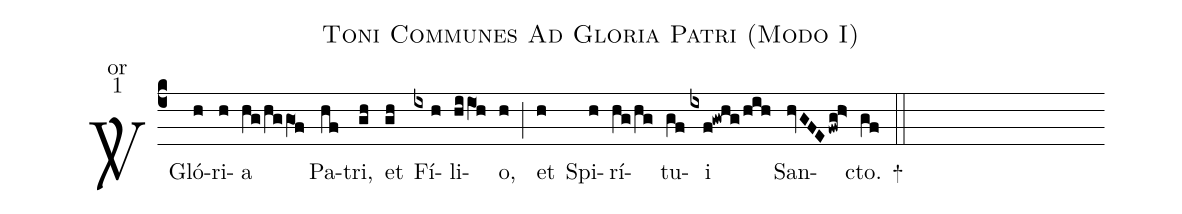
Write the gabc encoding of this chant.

name:Toni Communes Ad Gloria Patri (Modo I);
office-part:or;
mode:1;
%%
(c4) <sp>V/</sp> Gló(h)ri(h)a(hg/hggO1!f) Pa(hf)tri,(gh) et(gh) Fí(ix/h)li(hiiO1!h)o,(h) (;)
et(h) Spi(h)rí(hg/hg)tu(gf)i(ixf!gwhg/hih) San(hvGFEfwg!h>)cto.(gf)
<sp>+</sp> (::)
